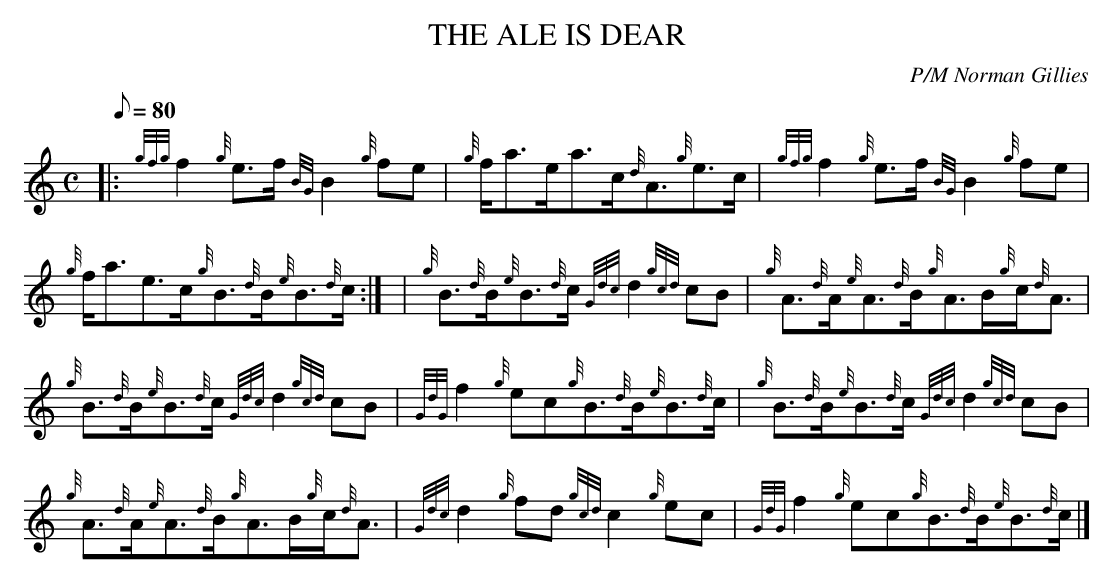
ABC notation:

X:1
T:THE ALE IS DEAR
M:C
L:1/8
Q:80
C:P/M Norman Gillies
K:HP
|: {gfg}f2{g}e3/2f/2{BG}B2{g}fe | \
{g}f/2a3/2e/2a3/2c/2{d}A3/2{g}e3/2c/2 | \
{gfg}f2{g}e3/2f/2{BG}B2{g}fe |
{g}f/2a3/2e3/2c/2{g}B3/2{d}B/2{e}B3/2{d}c/2:| [ | \
{g}B3/2{d}B/2{e}B3/2{d}c/2{Gdc}d2{gcd}cB | \
{g}A3/2{d}A/2{e}A3/2{d}B/2{g}A3/2B/2{g}c/2{d}A3/2 |
{g}B3/2{d}B/2{e}B3/2{d}c/2{Gdc}d2{gcd}cB | \
{GdG}f2{g}ec{g}B3/2{d}B/2{e}B3/2{d}c/2 | \
{g}B3/2{d}B/2{e}B3/2{d}c/2{Gdc}d2{gcd}cB |
{g}A3/2{d}A/2{e}A3/2{d}B/2{g}A3/2B/2{g}c/2{d}A3/2 | \
{Gdc}d2{g}fd{gcd}c2{g}ec | \
{GdG}f2{g}ec{g}B3/2{d}B/2{e}B3/2{d}c/2|]
